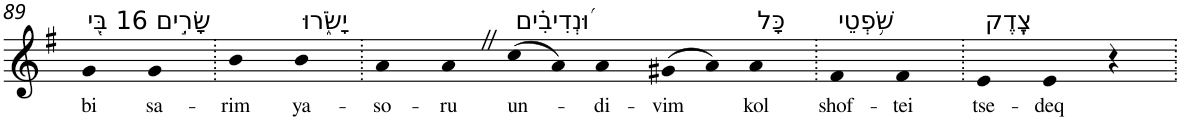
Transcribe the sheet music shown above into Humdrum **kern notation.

**kern	**text
*part1	*part1
*staff1	*staff1
*I"Piano	*
*I'Pno	*
!!LO:PB:g=z
*clefG2	*
*k[f#]	*
*G:	*
=89	=89
!LO:TX:a:t=16 בִּ֭י	!
!	!LO:LY:b
4g	bi
!LO:TX:a:t=שָׂרִ֣ים	!
!	!LO:LY:b
4g	sa-
=90.	=90.
!	!LO:LY:b
4b	-rim
!LO:TX:a:t=יָשֹׂ֑רוּ	!
!	!LO:LY:b
4b	ya-
=91.	=91.
!	!LO:LY:b
4a	-so-
!	!LO:LY:b
4aZ	-ru
!LO:TX:a:t=וּ֝נְדִיבִ֗ים	!
!	!LO:LY:b
(>8cc	un-
8a)	.
!	!LO:LY:b
4a	-di-
!	!LO:LY:b
(>8g#X	-vim
8a)	.
!LO:TX:a:t=כָּל	!
!	!LO:LY:b
4a	kol
=92.	=92.
!LO:TX:a:t=שֹׁ֥פְטֵי	!
!	!LO:LY:b
4f#	shof-
!	!LO:LY:b
4f#	-tei
=93.	=93.
!LO:TX:a:t=צֶֽדֶק	!
!	!LO:LY:b
4e	tse-
!	!LO:LY:b
4e	-deq
4r	.
=.	=.
*-	*-
